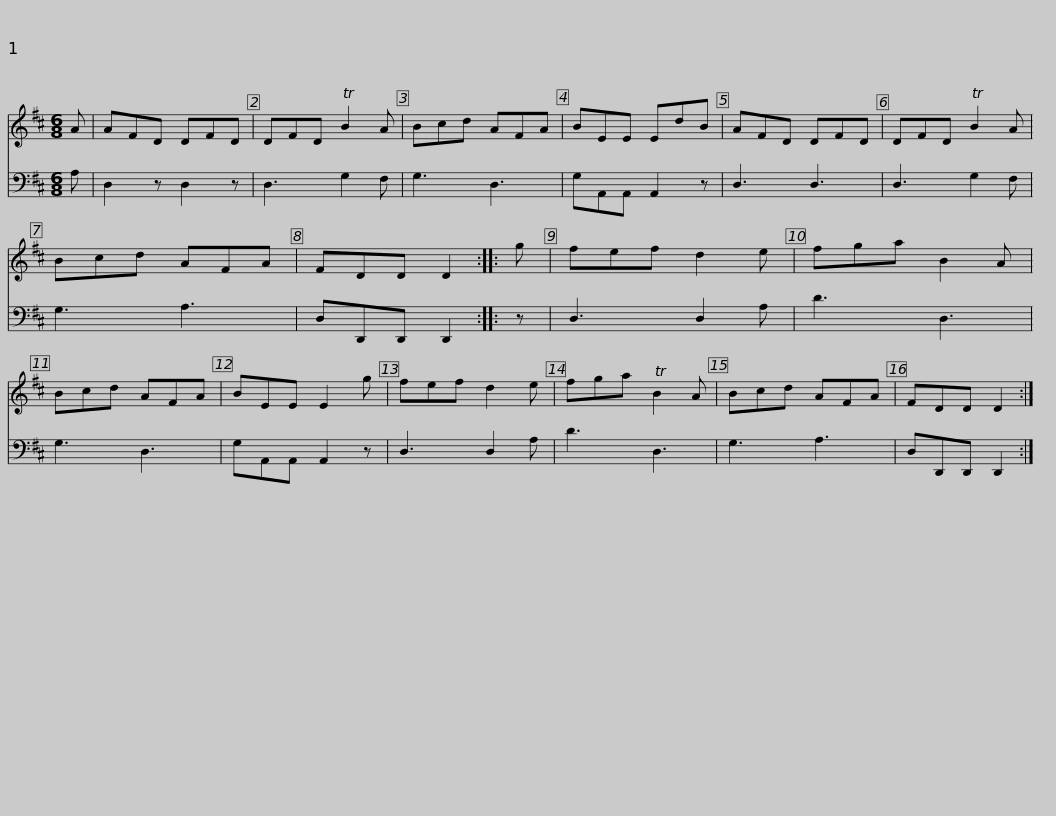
X:1
%%score 1 2
L:1/8
M:6/8
I:linebreak $
K:D
V:1 treble
V:2 bass
V:1
 A | AFD DFD | DFD TB2 A | Bcd AFA | BEE EdB | %5
 AFD DFD | DFD TB2 A | Bcd AFA |$ FDD D2 :: g | %10
 fef d2 e | fga B2 A | Bcd AFA | BEE E2 g | fef d2 e | %15
 fga TB2 A |$ Bcd AFA | FDD D2 :| %18
V:2
 A, | D,2 z D,2 z | D,3 G,2 F, | G,3 D,3 | G,A,,A,, A,,2 z | %5
 D,3 D,3 | D,3 G,2 F, | G,3 A,3 |$ D,D,,D,, D,,2 :: z | %10
 D,3 D,2 A, | D3 D,3 | G,3 D,3 | G,A,,A,, A,,2 z | D,3 D,2 A, | %15
 D3 D,3 |$ G,3 A,3 | D,D,,D,, D,,2 :| %18
